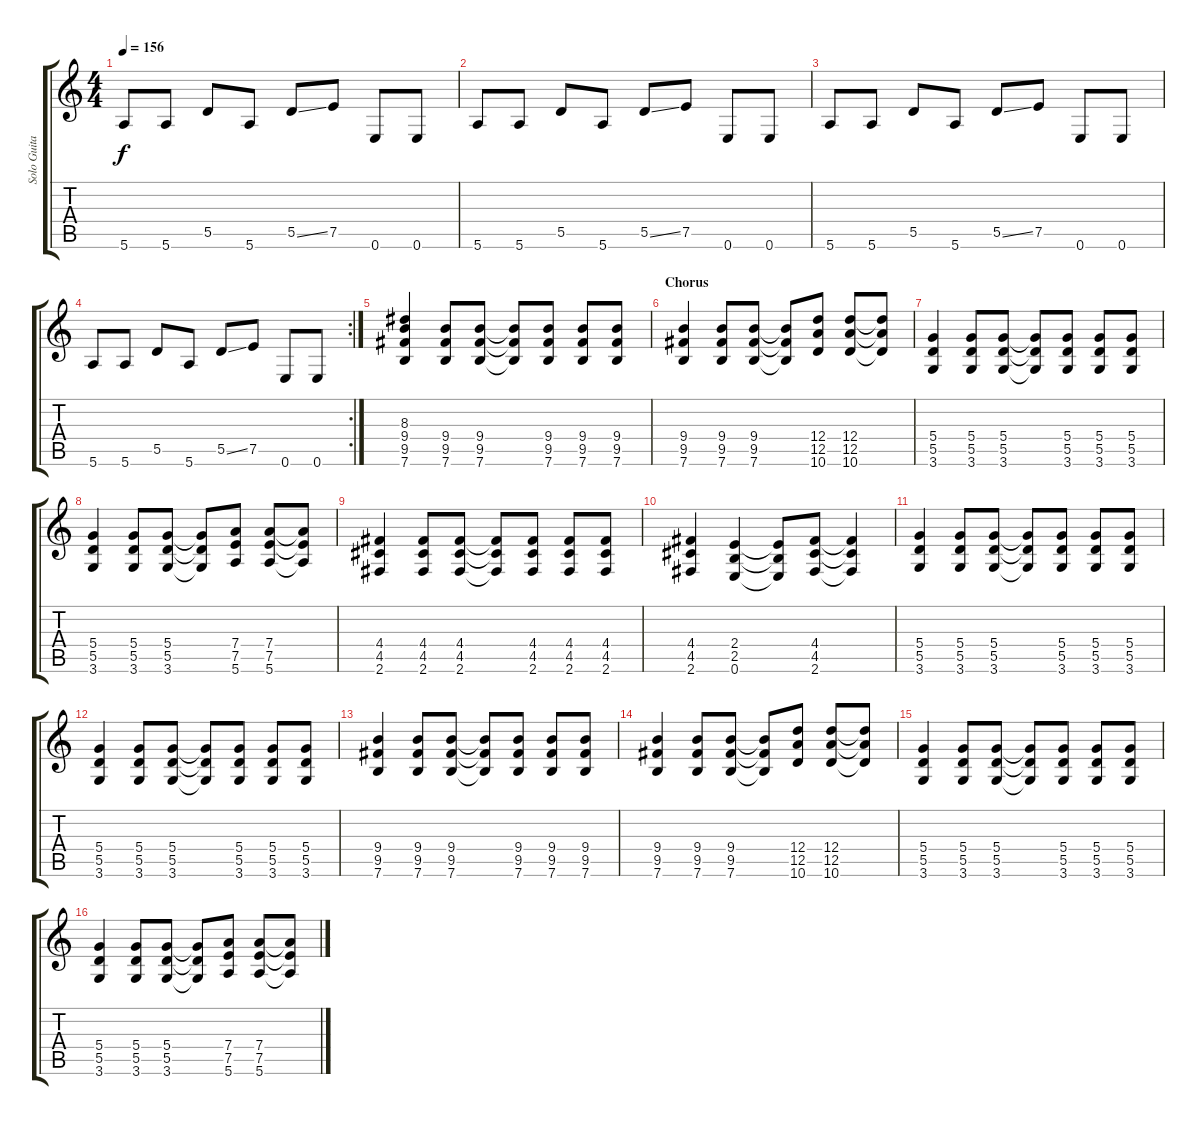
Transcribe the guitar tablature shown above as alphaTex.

\track ("Solo Guitar" "Solo Guita") {instrument distortionguitar}
\staff {score tabs}
\tuning (E4 B3 G3 D3 A2 E2) {hide}
\ts (4 4)
\tempo 156
\clef g2
\ks c
5.6.8{dy f} 5.6.8 5.5.8 5.6.8 5.5{ss}.8 7.5.8 0.6.8 0.6.8 |
5.6.8 5.6.8 5.5.8 5.6.8 5.5{ss}.8 7.5.8 0.6.8 0.6.8 |
5.6.8 5.6.8 5.5.8 5.6.8 5.5{ss}.8 7.5.8 0.6.8 0.6.8 |
\rc 2
5.6.8 5.6.8 5.5.8 5.6.8 5.5{ss}.8 7.5.8 0.6.8 0.6.8 |
(8.3 9.4 9.5 7.6).4 (9.4 9.5 7.6).8 (9.4 9.5 7.6).8 (9.4{t} 9.5{t} 7.6{t}).8 (9.4 9.5 7.6).8 (9.4 9.5 7.6).8 (9.4 9.5 7.6).8 |
\section ("" "Chorus")
(9.4 9.5 7.6).4 (9.4 9.5 7.6).8 (9.4 9.5 7.6).8 (9.4{t} 9.5{t} 7.6{t}).8 (12.4 12.5 10.6).8 (12.4 12.5 10.6).8 (12.4{t} 12.5{t} 10.6{t}).8 |
(5.4 5.5 3.6).4 (5.4 5.5 3.6).8 (5.4 5.5 3.6).8 (5.4{t} 5.5{t} 3.6{t}).8 (5.4 5.5 3.6).8 (5.4 5.5 3.6).8 (5.4 5.5 3.6).8 |
(5.4 5.5 3.6).4 (5.4 5.5 3.6).8 (5.4 5.5 3.6).8 (5.4{t} 5.5{t} 3.6{t}).8 (7.4 7.5 5.6).8 (7.4 7.5 5.6).8 (7.4{t} 7.5{t} 5.6{t}).8 |
(4.4 4.5 2.6).4 (4.4 4.5 2.6).8 (4.4 4.5 2.6).8 (4.4{t} 4.5{t} 2.6{t}).8 (4.4 4.5 2.6).8 (4.4 4.5 2.6).8 (4.4 4.5 2.6).8 |
(4.4 4.5 2.6).4 (2.4 2.5 0.6).4 (2.4{t} 2.5{t} 0.6{t}).8 (4.4 4.5 2.6).8 (4.4{t} 4.5{t} 2.6{t}).4 |
(5.4 5.5 3.6).4 (5.4 5.5 3.6).8 (5.4 5.5 3.6).8 (5.4{t} 5.5{t} 3.6{t}).8 (5.4 5.5 3.6).8 (5.4 5.5 3.6).8 (5.4 5.5 3.6).8 |
(5.4 5.5 3.6).4 (5.4 5.5 3.6).8 (5.4 5.5 3.6).8 (5.4{t} 5.5{t} 3.6{t}).8 (5.4 5.5 3.6).8 (5.4 5.5 3.6).8 (5.4 5.5 3.6).8 |
(9.4 9.5 7.6).4 (9.4 9.5 7.6).8 (9.4 9.5 7.6).8 (9.4{t} 9.5{t} 7.6{t}).8 (9.4 9.5 7.6).8 (9.4 9.5 7.6).8 (9.4 9.5 7.6).8 |
(9.4 9.5 7.6).4 (9.4 9.5 7.6).8 (9.4 9.5 7.6).8 (9.4{t} 9.5{t} 7.6{t}).8 (12.4 12.5 10.6).8 (12.4 12.5 10.6).8 (12.4{t} 12.5{t} 10.6{t}).8 |
(5.4 5.5 3.6).4 (5.4 5.5 3.6).8 (5.4 5.5 3.6).8 (5.4{t} 5.5{t} 3.6{t}).8 (5.4 5.5 3.6).8 (5.4 5.5 3.6).8 (5.4 5.5 3.6).8 |
(5.4 5.5 3.6).4 (5.4 5.5 3.6).8 (5.4 5.5 3.6).8 (5.4{t} 5.5{t} 3.6{t}).8 (7.4 7.5 5.6).8 (7.4 7.5 5.6).8 (7.4{t} 7.5{t} 5.6{t}).8
